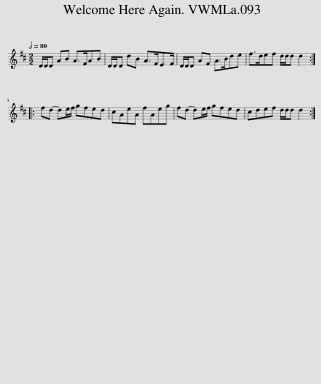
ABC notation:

X:1
L:1/8
Q:1/2=80
M:2/2
I:linebreak $
K:D
V:1 treble
V:1
 D/D/D AB A>FAB | D/D/D dB A>FE>F | D/D/D AF A>Bde | f>def d/d/d d2 ::$ fd- de/f/ gfed | %5
 cAeA fAeg | fd- de/f/ gfed | cdef d/d/d d2 :| %8
